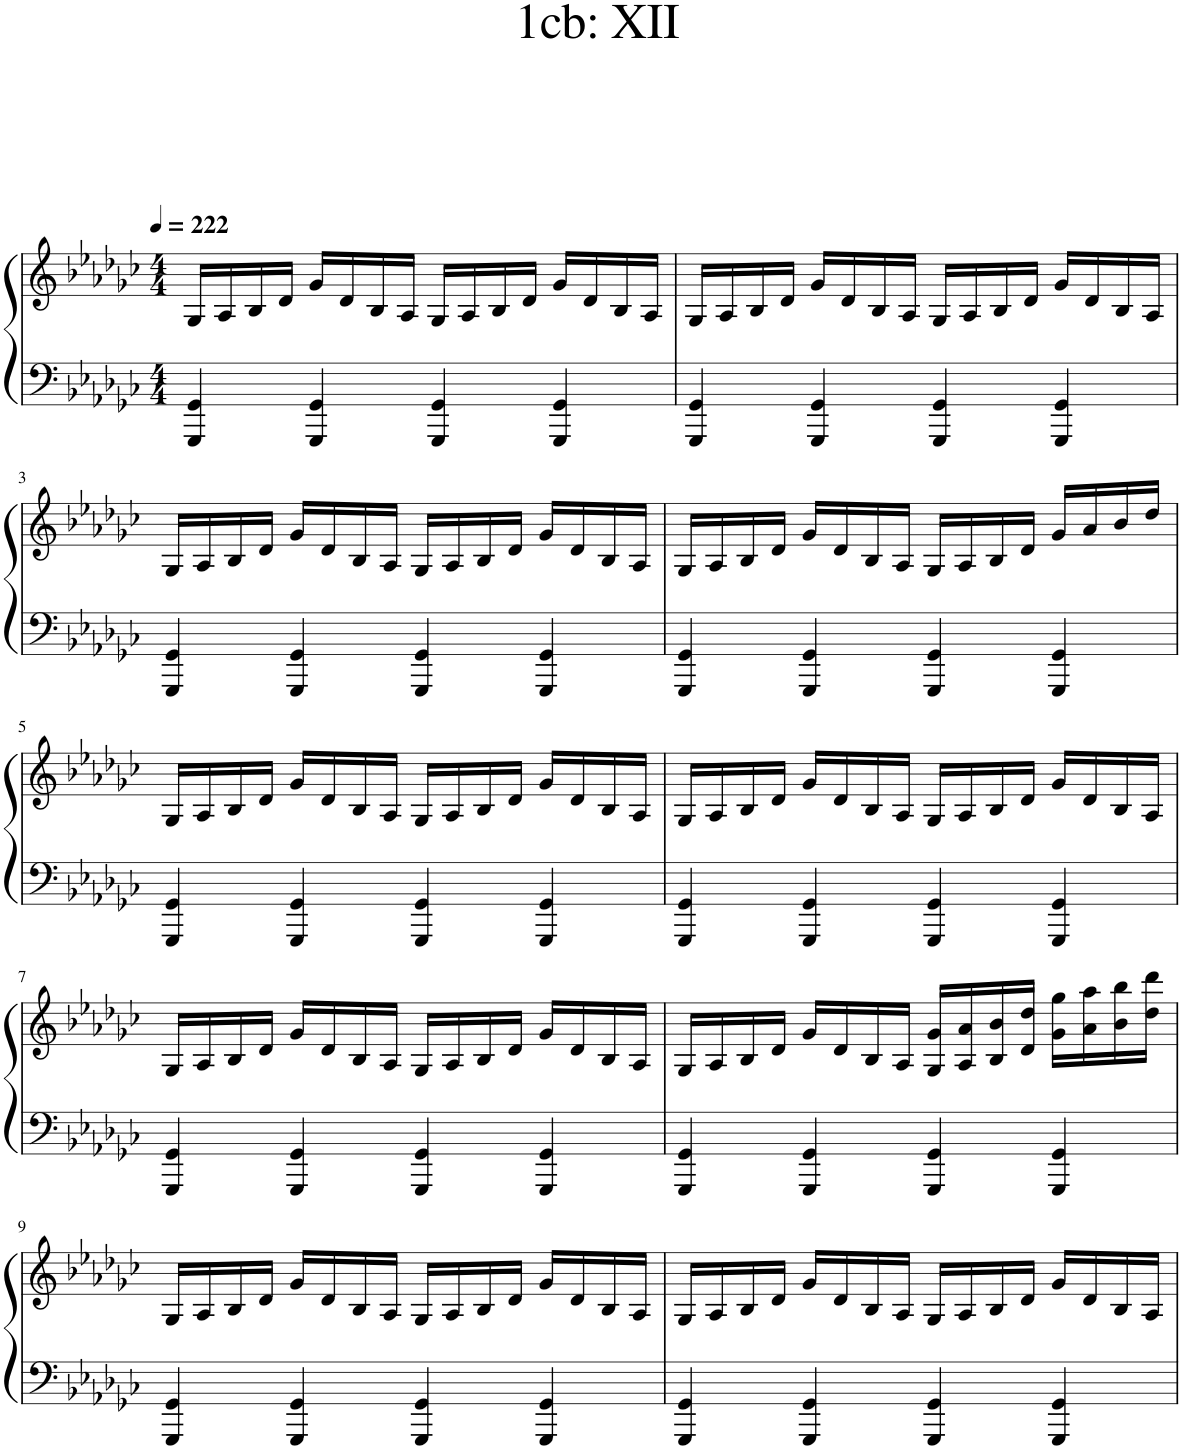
**kern	**kern
*part1	*part1
*staff2	*staff1
*I"Piano	*
*I'Pno.	*
*clefF4	*clefG2
*k[b-e-a-d-g-c-]	*k[b-e-a-d-g-c-]
*M4/4	*M4/4
*MM222	*MM222
=1	=1
4GGG-/ 4GG-/	16G-/LL
.	16A-/
.	16B-/
.	16d-/JJ
4GGG-/ 4GG-/	16g-/LL
.	16d-/
.	16B-/
.	16A-/JJ
4GGG-/ 4GG-/	16G-/LL
.	16A-/
.	16B-/
.	16d-/JJ
4GGG-/ 4GG-/	16g-/LL
.	16d-/
.	16B-/
.	16A-/JJ
=2	=2
4GGG-/ 4GG-/	16G-/LL
.	16A-/
.	16B-/
.	16d-/JJ
4GGG-/ 4GG-/	16g-/LL
.	16d-/
.	16B-/
.	16A-/JJ
4GGG-/ 4GG-/	16G-/LL
.	16A-/
.	16B-/
.	16d-/JJ
4GGG-/ 4GG-/	16g-/LL
.	16d-/
.	16B-/
.	16A-/JJ
!!LO:LB:g=z
=3	=3
4GGG-/ 4GG-/	16G-/LL
.	16A-/
.	16B-/
.	16d-/JJ
4GGG-/ 4GG-/	16g-/LL
.	16d-/
.	16B-/
.	16A-/JJ
4GGG-/ 4GG-/	16G-/LL
.	16A-/
.	16B-/
.	16d-/JJ
4GGG-/ 4GG-/	16g-/LL
.	16d-/
.	16B-/
.	16A-/JJ
=4	=4
4GGG-/ 4GG-/	16G-/LL
.	16A-/
.	16B-/
.	16d-/JJ
4GGG-/ 4GG-/	16g-/LL
.	16d-/
.	16B-/
.	16A-/JJ
4GGG-/ 4GG-/	16G-/LL
.	16A-/
.	16B-/
.	16d-/JJ
4GGG-/ 4GG-/	16g-/LL
.	16a-/
.	16b-/
.	16dd-/JJ
!!LO:LB:g=z
=5	=5
4GGG-/ 4GG-/	16G-/LL
.	16A-/
.	16B-/
.	16d-/JJ
4GGG-/ 4GG-/	16g-/LL
.	16d-/
.	16B-/
.	16A-/JJ
4GGG-/ 4GG-/	16G-/LL
.	16A-/
.	16B-/
.	16d-/JJ
4GGG-/ 4GG-/	16g-/LL
.	16d-/
.	16B-/
.	16A-/JJ
=6	=6
4GGG-/ 4GG-/	16G-/LL
.	16A-/
.	16B-/
.	16d-/JJ
4GGG-/ 4GG-/	16g-/LL
.	16d-/
.	16B-/
.	16A-/JJ
4GGG-/ 4GG-/	16G-/LL
.	16A-/
.	16B-/
.	16d-/JJ
4GGG-/ 4GG-/	16g-/LL
.	16d-/
.	16B-/
.	16A-/JJ
!!LO:LB:g=z
=7	=7
4GGG-/ 4GG-/	16G-/LL
.	16A-/
.	16B-/
.	16d-/JJ
4GGG-/ 4GG-/	16g-/LL
.	16d-/
.	16B-/
.	16A-/JJ
4GGG-/ 4GG-/	16G-/LL
.	16A-/
.	16B-/
.	16d-/JJ
4GGG-/ 4GG-/	16g-/LL
.	16d-/
.	16B-/
.	16A-/JJ
=8	=8
4GGG-/ 4GG-/	16G-/LL
.	16A-/
.	16B-/
.	16d-/JJ
4GGG-/ 4GG-/	16g-/LL
.	16d-/
.	16B-/
.	16A-/JJ
4GGG-/ 4GG-/	16G-/ 16g-/LL
.	16A-/ 16a-/
.	16B-/ 16b-/
.	16d-/ 16dd-/JJ
4GGG-/ 4GG-/	16g-\ 16gg-\LL
.	16a-\ 16aa-\
.	16b-\ 16bb-\
.	16dd-\ 16ddd-\JJ
!!LO:LB:g=z
=9	=9
4GGG-/ 4GG-/	16G-/LL
.	16A-/
.	16B-/
.	16d-/JJ
4GGG-/ 4GG-/	16g-/LL
.	16d-/
.	16B-/
.	16A-/JJ
4GGG-/ 4GG-/	16G-/LL
.	16A-/
.	16B-/
.	16d-/JJ
4GGG-/ 4GG-/	16g-/LL
.	16d-/
.	16B-/
.	16A-/JJ
=10	=10
4GGG-/ 4GG-/	16G-/LL
.	16A-/
.	16B-/
.	16d-/JJ
4GGG-/ 4GG-/	16g-/LL
.	16d-/
.	16B-/
.	16A-/JJ
4GGG-/ 4GG-/	16G-/LL
.	16A-/
.	16B-/
.	16d-/JJ
4GGG-/ 4GG-/	16g-/LL
.	16d-/
.	16B-/
.	16A-/JJ
=	=
*-	*-
